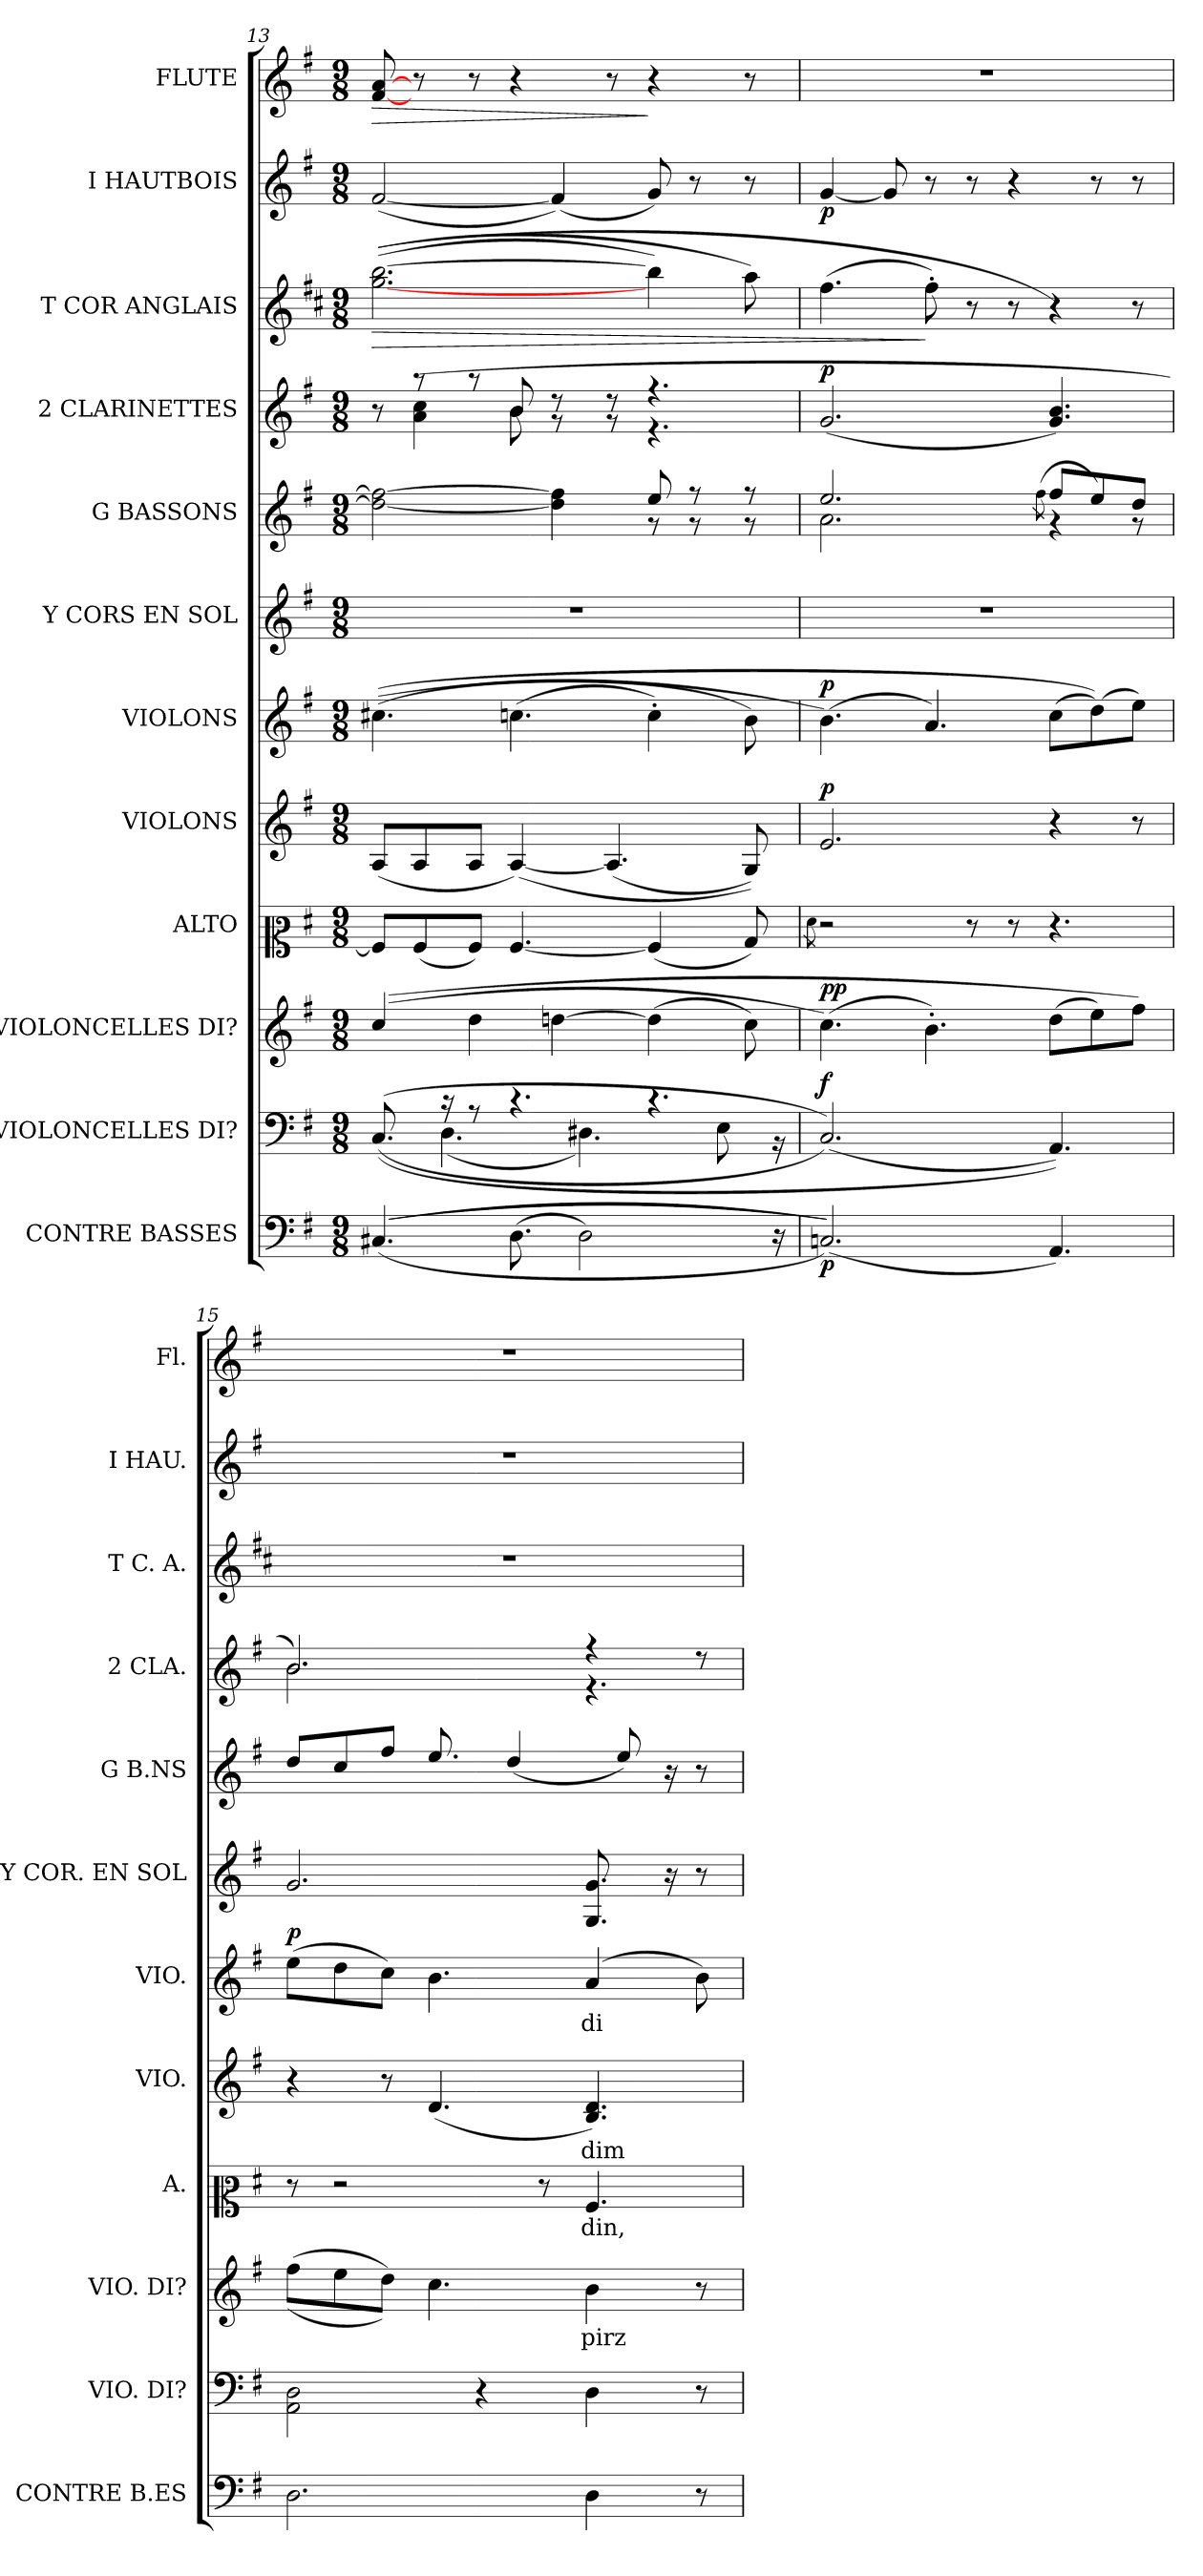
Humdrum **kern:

**kern	**dynam	**kern	**text	**dynam	**kern	**text	**dynam	**kern	**text	**kern	**text	**dynam	**kern	**text	**dynam	**kern	**kern	**kern	**text	**dynam	**kern	**dynam	**kern	**dynam	**kern	**dynam
*part12	*part12	*part11	*part11	*part11	*part10	*part10	*part10	*part9	*part9	*part8	*part8	*part8	*part7	*part7	*part7	*part6	*part5	*part4	*part4	*part4	*part3	*part3	*part2	*part2	*part1	*part1
*staff12	*staff12	*staff11	*staff11	*staff11	*staff10	*staff10	*staff10	*staff9	*staff9	*staff8	*staff8	*staff8	*staff7	*staff7	*staff7	*staff6	*staff5	*staff4	*staff4	*staff4	*staff3	*staff3	*staff2	*staff2	*staff1	*staff1
*I"CONTRE BASSES	*	*I"VIOLONCELLES DI?	*	*	*I"VIOLONCELLES DI?	*	*	*I"ALTO	*	*I"VIOLONS	*	*	*I"VIOLONS	*	*	*I"Y CORS EN SOL	*I"G BASSONS	*I"2 CLARINETTES	*	*	*I"T COR ANGLAIS	*	*I"I HAUTBOIS	*	*I"FLUTE	*
*I'CONTRE B.ES	*	*I'VIO. DI?	*	*	*I'VIO. DI?	*	*	*I'A.	*	*I'VIO.	*	*	*I'VIO.	*	*	*I'Y COR. EN SOL	*I'G B.NS	*I'2 CLA.	*	*	*I'T C. A.	*	*I'I HAU.	*	*I'Fl.	*
*clefF4	*	*clefF4	*	*	*clefG2	*	*	*clefC2	*	*clefG2	*	*	*clefG2	*	*	*clefG2	*clefG2	*clefG2	*	*	*clefG2	*	*clefG2	*	*clefG2	*
*	*	*	*	*	*	*	*	*	*	*	*	*	*	*	*	*	*	*	*	*	*ITrd4c7	*	*	*	*	*
*k[f#]	*	*k[f#]	*	*	*k[f#]	*	*	*k[f#]	*	*k[f#]	*	*	*k[f#]	*	*	*k[f#]	*k[f#]	*k[f#]	*	*	*k[f#]	*	*k[f#]	*	*k[f#]	*
*G:	*	*G:	*	*	*G:	*	*	*G:	*	*G:	*	*	*G:	*	*	*G:	*G:	*G:	*	*	*G:	*	*G:	*	*G:	*
*M9/8	*	*M9/8	*	*	*M9/8	*	*	*M9/8	*	*M9/8	*	*	*M9/8	*	*	*M9/8	*M9/8	*M9/8	*	*	*M9/8	*	*M9/8	*	*M9/8	*
=13	=13	=13	=13	=13	=13	=13	=13	=13	=13	=13	=13	=13	=13	=13	=13	=13	=13	=13	=13	=13	=13	=13	=13	=13	=13	=13
*	*	*^	*	*	*	*	*	*	*	*	*	*	*	*	*	*	*	*	*	*	*	*	*	*	*	*
!	!	!	!	!	!	!	!	!	!	!	!	!	!	!	!	!	!LO:N:vis=1	!	!	!	!	!	!LO:HP:b	!	!	!	!LO:HP:b
*	*	*	*	*	*	*	*	*	*	*	*	*	*	*	*	*	*	*^	*^	*	*	*	*	*	*	*	*
(((4.C#Xi/	.	(((8.Ci/	8ryy	.	.	((4cci/	.	.	8Ai/L]	.	(8Ai/L	.	.	(((4.cc#Xi\	.	.	8%9r	4.ryy	2ddi\_< 2ff#i_>	8r	8ryy	.	.	((([<2.cci\ [>2.eei	>	([<2f#i/	.	[<8f#i/ [>8ai	>
.	.	.	16ryy	.	.	.	.	.	(8Ai/	.	8Ai/	.	.	.	.	.	.	.	.	(8r	4ai\ 4cci	.	.	.	.	.	.	8r	.
.	.	16r	(4.Di\	.	.	.	.	.	.	.	.	.	.	.	.	.	.	.	.	.	.	.	.	.	.	.	.	.	.
.	.	8r	.	.	.	4ddi\	.	.	8Ai/J)	.	8Ai/J	.	.	.	.	.	.	.	.	8r	.	.	.	.	.	.	.	8r	.
(8.Di\	.	4.r	.	.	.	.	.	.	[<4.Ai/	.	([<4Ai/)	.	.	(4.ccni\	.	.	.	4.ryy	.	8bi/	8bi\	.	.	.	.	.	.	4r	.
.	.	.	.	.	.	[>4ddni\	.	.	.	.	.	.	.	.	.	.	.	.	4ddi\] 4ff#i]	8r	8r	.	.	.	.	(4f#i/])	.	.	.
2Di\)	.	.	4.D#Xi\)	.	.	.	.	.	.	.	.	.	.	.	.	.	.	.	.	.	.	.	.	.	.	.	.	.	.
.	.	.	.	.	.	.	.	.	.	.	(4.Ai/]	.	.	.	.	.	.	.	.	8r	8r	.	.	.	.	.	.	8r	.
.	.	4.r	.	.	.	(4ddi\]	.	.	(4Ai/]	.	.	.	.	4cc'i\)	.	.	.	8eei/	8r	4.r	4.r	.	.	4eei\])	.	8gi/)	.	4r	]
.	.	.	.	.	.	.	.	.	.	.	.	.	.	.	.	.	.	8r	8r	.	.	.	.	.	.	8r	.	.	.
.	.	.	8Ei\	.	.	.	.	.	.	.	.	.	.	.	.	.	.	.	.	.	.	.	.	.	.	.	.	.	.
.	.	.	.	.	.	8cci\)	.	.	8Bi/)	.	8Gi/))	.	.	8bi\)	.	.	.	8r	8r	.	.	.	.	8ddi\)	.	8r	.	8r	.
16r	.	.	16r	.	.	.	.	.	.	.	.	.	.	.	.	.	.	.	.	.	.	.	.	.	.	.	.	.	.
*	*	*v	*v	*	*	*	*	*	*	*	*	*	*	*	*	*	*	*	*	*v	*v	*	*	*	*	*	*	*	*
=14	=14	=14	=14	=14	=14	=14	=14	=14	=14	=14	=14	=14	=14	=14	=14	=14	=14	=14	=14	=14	=14	=14	=14	=14	=14	=14	=14
.	.	.	.	.	.	.	.	8qf#i\	.	.	.	.	.	.	.	.	.	.	.	.	.	.	.	.	.	.	.
!	!	!	!	!	!	!	!	!	!	!	!	!	!	!	!	!LO:N:vis=1	!	!	!	!	!	!	!	!	!	!LO:N:vis=1	!
(2.Cni/)))	p	(2.Ci/))	.	f	(4.cci\)	.	p p	2r	.	2.ei/	.	p	(4.bi\)	.	p	8%9r	2.eei/	2.ai\	(2.gi/	.	p	(4.bi\	.	[<4gi/	p	8%9r	.
.	.	.	.	.	.	.	.	.	.	.	.	.	.	.	.	.	.	.	.	.	.	.	.	8gi/]	.	.	.
.	.	.	.	.	4.b'i\)	.	.	.	.	.	.	.	4.ai/)	.	.	.	.	.	.	.	.	8b'i\)	]	8r	.	.	.
.	.	.	.	.	.	.	.	8r	.	.	.	.	.	.	.	.	.	.	.	.	.	8r	.	8r	.	.	.
.	.	.	.	.	.	.	.	8r	.	.	.	.	.	.	.	.	.	.	.	.	.	8r	.	4r	.	.	.
.	.	.	.	.	.	.	.	.	.	.	.	.	.	.	.	.	(8qff#i\	.	.	.	.	.	.	.	.	.	.
4.AAi/)	.	4.AAi/))	.	.	(8ddi\L	.	.	4.r	.	4r	.	.	(8cci\L	.	.	.	8ff#i/L	4r	4.gi/ 4.bi)	.	.	4r)	.	.	.	.	.
.	.	.	.	.	8eei\)	.	.	.	.	.	.	.	(8ddi\))	.	.	.	8eei/)	.	.	.	.	.	.	8r	.	.	.
.	.	.	.	.	8ff#i\J)	.	.	.	.	8r	.	.	8eei\J)	.	.	.	8ddi/J	8r	.	.	.	8r	.	8r	.	.	.
=15	=15	=15	=15	=15	=15	=15	=15	=15	=15	=15	=15	=15	=15	=15	=15	=15	=15	=15	=15	=15	=15	=15	=15	=15	=15	=15	=15
*	*	*	*	*	*	*	*	*	*	*	*	*	*	*	*	*	*	*	*^	*	*	*	*	*	*	*	*
!	!	!	!	!	!	!	!	!	!	!	!	!	!	!	!	!	!	!	!	!	!	!	!LO:N:vis=1	!	!LO:N:vis=1	!	!LO:N:vis=1	!
*	*	*	*	*	*	*	*	*	*	*	*	*	*	*	*	*	*v	*v	*	*	*	*	*	*	*	*	*	*
2.Di\	.	2AAi\ 2Di	.	.	((8ff#i\L	.	.	8r	.	4r	.	.	(8eei\L	.	p	2.gi/	8ddi/L	2.bi/)	2.bi\	.	.	8%9r	.	8%9r	.	8%9r	.
.	.	.	.	.	8eei\	.	.	2r	.	.	.	.	8ddi\	.	.	.	8cci/	.	.	.	.	.	.	.	.	.	.
.	.	.	.	.	8ddi\J))	.	.	.	.	8r	.	.	8cci\J)	.	.	.	8ff#i/J	.	.	.	.	.	.	.	.	.	.
.	.	.	.	.	4.cci\	.	.	.	.	(4.di/	.	.	4.bi\	.	.	.	8.eei/	.	.	.	.	.	.	.	.	.	.
!	!	!	!LO:LY:b:color=#000000	!	!	!	!	!	!	!	!	!	!	!	!	!	!	!	!	!	!	!	!	!	!	!	!
.	.	4r	pizz	.	.	.	.	.	.	.	.	.	.	.	.	.	.	.	.	.	.	.	.	.	.	.	.
.	.	.	.	.	.	.	.	.	.	.	.	.	.	.	.	.	(4ddi/	.	.	.	.	.	.	.	.	.	.
.	.	.	.	.	.	.	.	8r	.	.	.	.	.	.	.	.	.	.	.	.	.	.	.	.	.	.	.
!	!	!	!	!	!	!LO:LY:b:color=#000000	!	!	!	!	!	!	!	!	!	!	!	!	!	!	!	!	!	!	!	!	!
!	!	!	!	!	!	!	!	!	!LO:LY:b:color=#000000	!	!	!	!	!	!	!	!	!	!	!	!	!	!	!	!	!	!
!	!	!	!	!	!	!	!	!	!	!	!LO:LY:b:color=#000000	!	!	!	!	!	!	!	!	!	!	!	!	!	!	!	!
!	!	!	!	!	!	!	!	!	!	!	!	!	!	!LO:LY:b:color=#000000	!	!	!	!	!	!	!	!	!	!	!	!	!
!	!	!	!	!	!	!	!	!	!	!	!	!	!	!	!	!	!	!	!	!LO:LY:b:color=#000000	!	!	!	!	!	!	!
4Di\	.	4Di\	.	.	4bi\	pirz	.	4.Ai/	din,	4.Bi/ 4.di)	dim	.	(4ai/	di	.	8.Gi/ 8.gi	.	4r	4.r	di	.	.	.	.	.	.	.
.	.	.	.	.	.	.	.	.	.	.	.	.	.	.	.	.	8eei/)	.	.	.	.	.	.	.	.	.	.
.	.	.	.	.	.	.	.	.	.	.	.	.	.	.	.	16r	16r	.	.	.	.	.	.	.	.	.	.
8r	.	8r	.	.	8r	.	.	.	.	.	.	.	8bi\)	.	.	8r	8r	8r	.	.	.	.	.	.	.	.	.
*	*	*	*	*	*	*	*	*	*	*	*	*	*	*	*	*	*	*v	*v	*	*	*	*	*	*	*	*
=	=	=	=	=	=	=	=	=	=	=	=	=	=	=	=	=	=	=	=	=	=	=	=	=	=	=
*-	*-	*-	*-	*-	*-	*-	*-	*-	*-	*-	*-	*-	*-	*-	*-	*-	*-	*-	*-	*-	*-	*-	*-	*-	*-	*-
